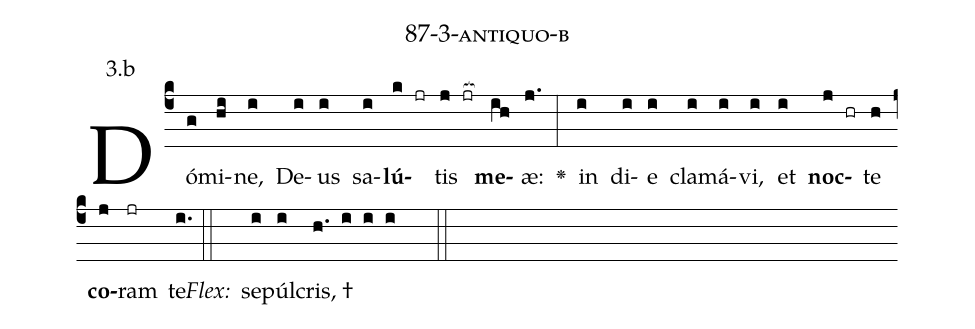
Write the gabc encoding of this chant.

name: 87-3-antiquo-b;
annotation: 3.b;
%%
(c4)Dó(g)mi(hi)ne,(i) De(i)us(i) sa(i)<b>lú</b>(k jr)tis(j jr[ocb:1{]) <b>me</b>(ih[ocb:0}])æ:(j.) <v>\greheightstar</v>(:) in(i) di(i)e(i) cla(i)má(i)vi,(i) et(i) <b>noc</b>(j hr)te(h) <b>co</b>(j)ram(jr) te.(i.) (::)
<i>Flex:</i>()  se(i)púl(i)cris, †(h. i i i  ::)

%E(i) u(i) o(j) u(h) a(j) e.(i.) (::)
